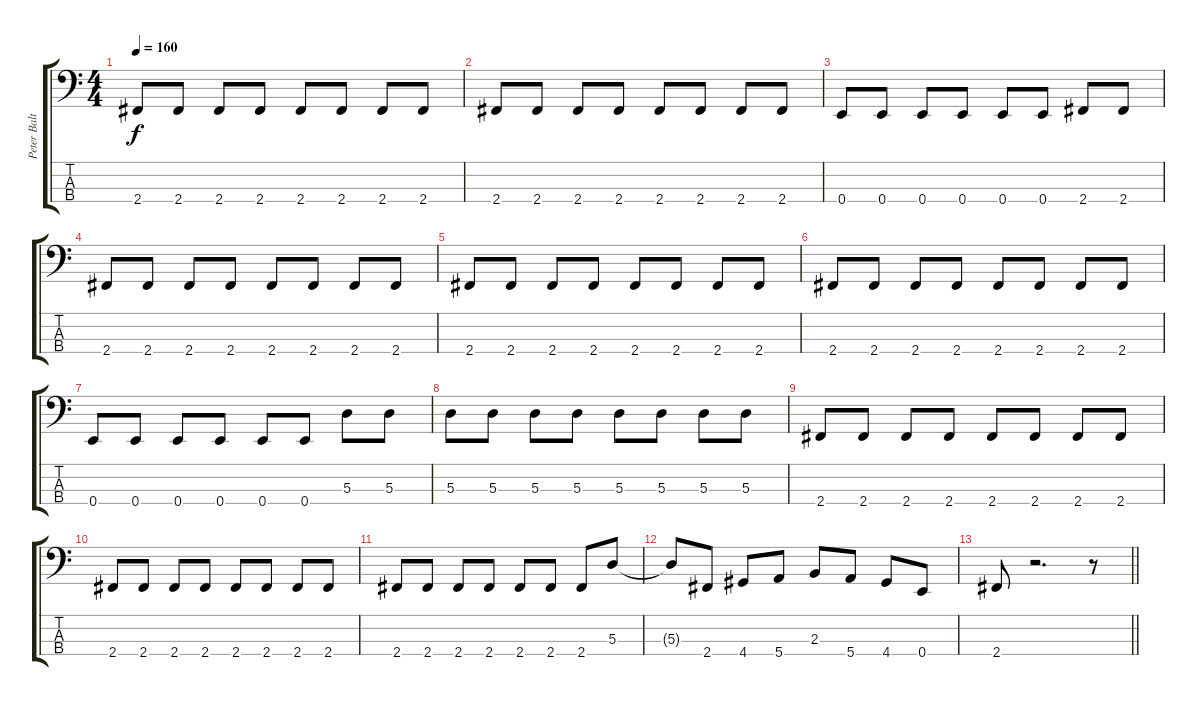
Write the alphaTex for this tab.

\track ("Peter Baltes" "Peter Balt") {solo instrument electricbassfinger}
\staff {score tabs}
\tuning (G2 D2 A1 E1) {hide}
\ts (4 4)
\tempo 160
\clef f4
\ks c
2.4.8{dy f} 2.4.8 2.4.8 2.4.8 2.4.8 2.4.8 2.4.8 2.4.8 |
2.4.8 2.4.8 2.4.8 2.4.8 2.4.8 2.4.8 2.4.8 2.4.8 |
0.4.8 0.4.8 0.4.8 0.4.8 0.4.8 0.4.8 2.4.8 2.4.8 |
2.4.8 2.4.8 2.4.8 2.4.8 2.4.8 2.4.8 2.4.8 2.4.8 |
2.4.8 2.4.8 2.4.8 2.4.8 2.4.8 2.4.8 2.4.8 2.4.8 |
2.4.8 2.4.8 2.4.8 2.4.8 2.4.8 2.4.8 2.4.8 2.4.8 |
0.4.8 0.4.8 0.4.8 0.4.8 0.4.8 0.4.8 5.3.8 5.3.8 |
5.3.8 5.3.8 5.3.8 5.3.8 5.3.8 5.3.8 5.3.8 5.3.8 |
2.4.8 2.4.8 2.4.8 2.4.8 2.4.8 2.4.8 2.4.8 2.4.8 |
2.4.8 2.4.8 2.4.8 2.4.8 2.4.8 2.4.8 2.4.8 2.4.8 |
2.4.8 2.4.8 2.4.8 2.4.8 2.4.8 2.4.8 2.4.8 5.3.8 |
5.3{t}.8 2.4.8 4.4.8 5.4.8 2.3.8 5.4.8 4.4.8 0.4.8 |
\barLineRight lightlight
2.4.8 r.2{d} r.8
